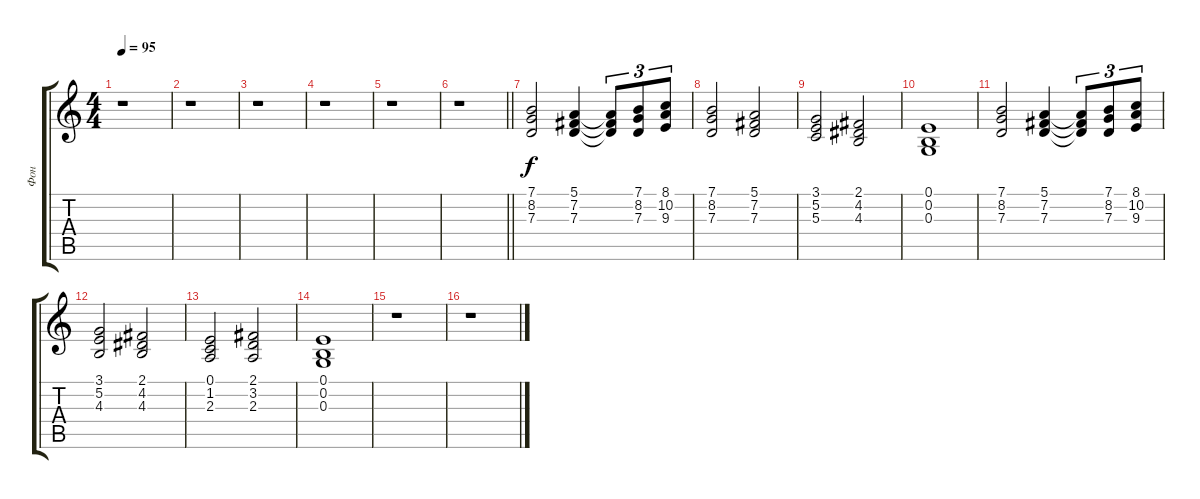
\track ("Фон" "Фон") {instrument choiraahs}
\staff {score tabs}
\tuning (E4 B3 G3 D3 A2 E2) {hide}
\ts (4 4)
\tempo 95
\clef g2
\ks c
r.1{dy f} |
r.1 |
r.1 |
r.1 |
r.1 |
\barLineRight lightlight
r.1 |
(7.1 8.2 7.3).2 (5.1 7.2 7.3).4 (5.1{t} 7.2{t} 7.3{t}).8{tu (3 2)} (7.1 8.2 7.3).8{tu (3 2)} (8.1 10.2 9.3).8{tu (3 2)} |
(7.1 8.2 7.3).2 (5.1 7.2 7.3).2 |
(3.1 5.2 5.3).2 (2.1 4.2 4.3).2 |
(0.1 0.2 0.3).1 |
(7.1 8.2 7.3).2 (5.1 7.2 7.3).4 (5.1{t} 7.2{t} 7.3{t}).8{tu (3 2)} (7.1 8.2 7.3).8{tu (3 2)} (8.1 10.2 9.3).8{tu (3 2)} |
(3.1 5.2 4.3).2 (2.1 4.2 4.3).2 |
(0.1 1.2 2.3).2 (2.1 3.2 2.3).2 |
(0.1 0.2 0.3).1 |
r.1 |
r.1
